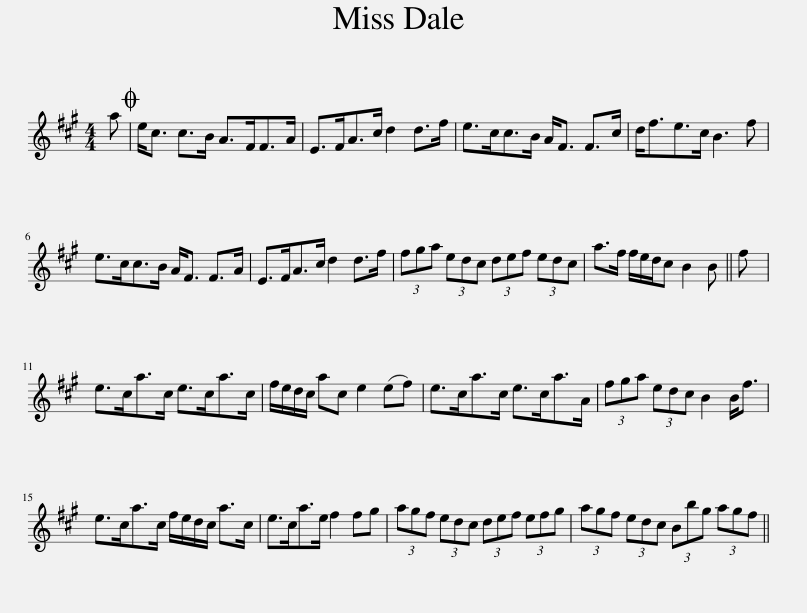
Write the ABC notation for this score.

X:1
L:1/8
M:4/4
I:linebreak $
K:A
V:1 treble
V:1
 a |O e<c c>B A>FF>A | E>FA>c d2 d>f | e>cc>B A<F F>c | d<fe>c B3 f |$ %5
 e>cc>B A<F F>A | E>FA>c d2 d>f | (3fga (3edc (3def (3edc | a>f f/e/d/c B2 B || f |$ %10
 e>ca>c e>ca>c | f/e/d/c/ ac e2 (ef) | e>ca>c e>ca>A | (3fga (3edc B2 B<f |$ e>ca>c f/e/d/c/ a>c | %15
 e>ca>e f2 fg | (3agf (3edc (3def (3efg | (3agf (3edc (3Bbg (3agf || %18
